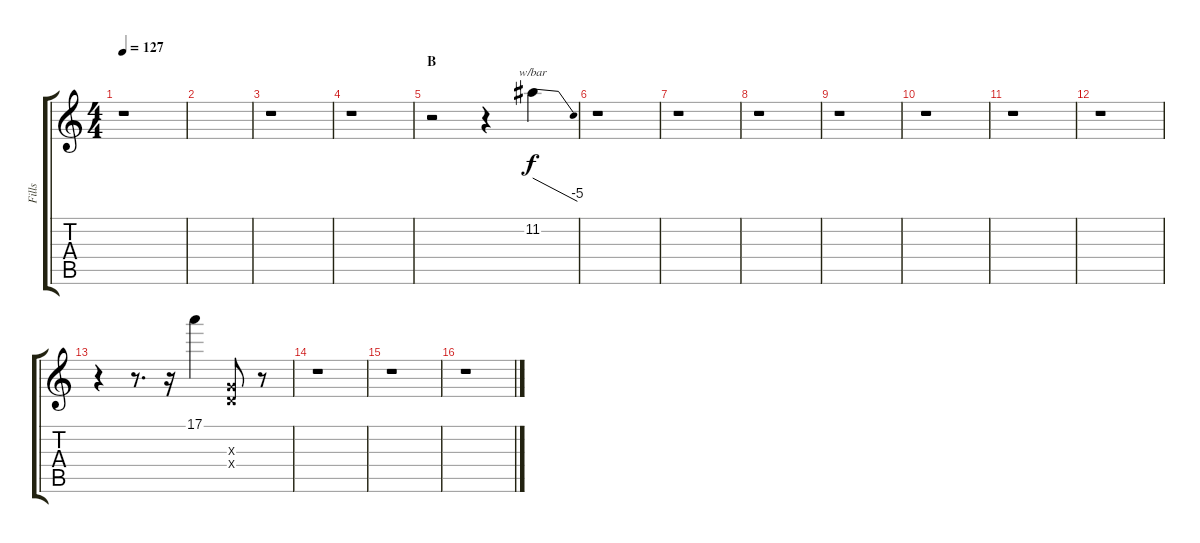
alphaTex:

\track ("Fills" "Fills") {instrument distortionguitar}
\staff {score tabs}
\tuning (E4 B3 G3 D3 A2 E2) {hide}
\ts (4 4)
\tempo 127
\clef g2
\ks c
r.1{dy f} |
|
r.1{balance 6} |
r.1 |
\section ("" "B")
r.2 r.4 11.2.4{tbe (dive default 0 0 60 -20)} |
r.1 |
r.1 |
r.1 |
r.1 |
r.1 |
r.1 |
r.1 |
r.4 r.8{d} r.16 17.1.4 (0.3{x} 0.4{x}).8 r.8 |
r.1 |
r.1 |
r.1
